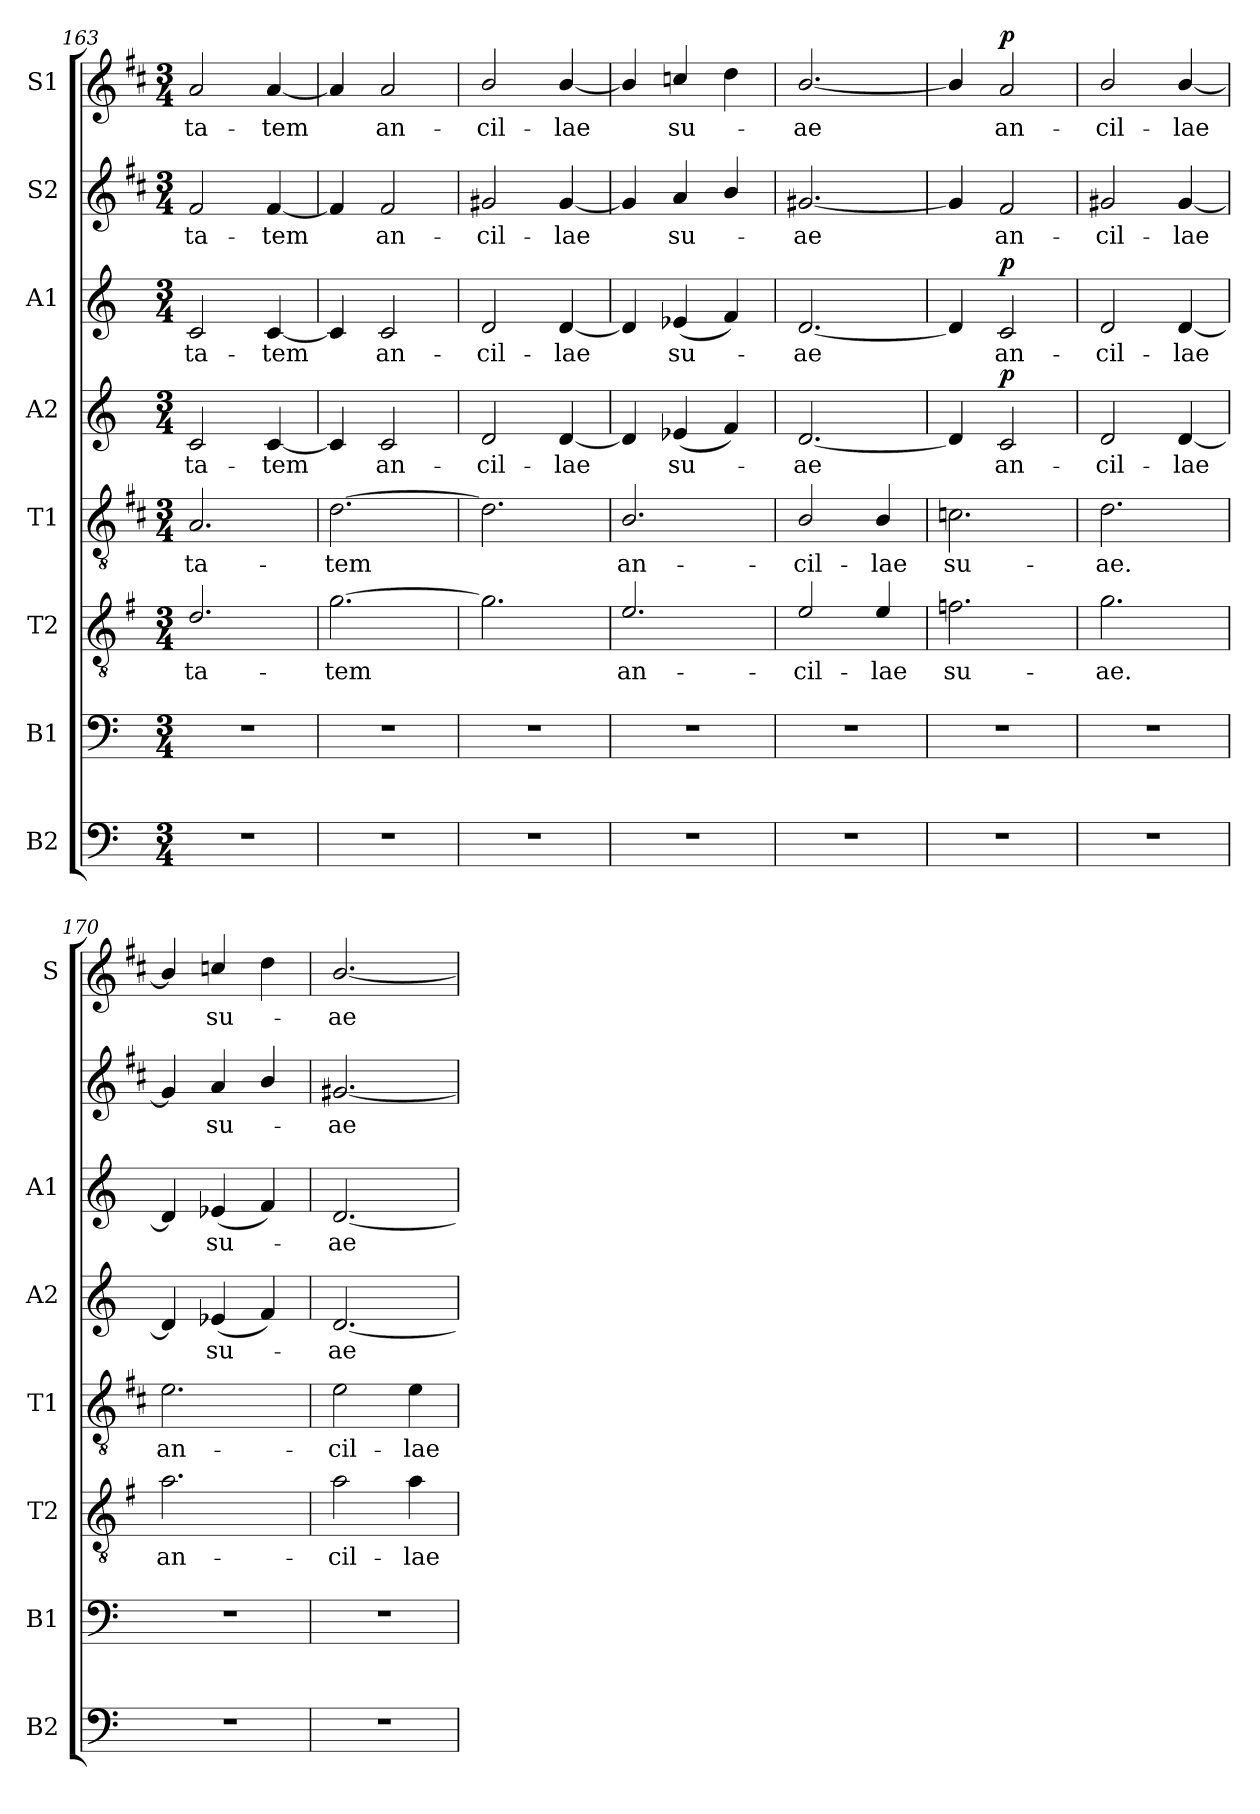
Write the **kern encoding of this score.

**kern	**kern	**kern	**text	**kern	**text	**kern	**text	**dynam	**kern	**text	**dynam	**kern	**text	**kern	**text	**dynam
*part8	*part7	*part6	*part6	*part5	*part5	*part4	*part4	*part4	*part3	*part3	*part3	*part2	*part2	*part1	*part1	*part1
*staff8	*staff7	*staff6	*staff6	*staff5	*staff5	*staff4	*staff4	*staff4	*staff3	*staff3	*staff3	*staff2	*staff2	*staff1	*staff1	*staff1
*I"B2	*I"B1	*I"T2	*	*I"T1	*	*I"A2	*	*	*I"A1	*	*	*I"S2	*	*I"S1	*	*
*I'B2	*I'B1	*I'T2	*	*I'T1	*	*I'A2	*	*	*I'A1	*	*	*	*	*I'S	*	*
!!LO:PB:g=z
*clefF4	*clefF4	*clefGv2	*	*clefGv2	*	*clefG2	*	*	*clefG2	*	*	*clefG2	*	*clefG2	*	*
*	*	*ITrd4c7	*	*ITrd1c2	*	*	*	*	*	*	*	*ITrd1c2	*	*ITrd1c2	*	*
*k[]	*k[]	*k[]	*	*k[]	*	*k[]	*	*	*k[]	*	*	*k[]	*	*k[]	*	*
*M3/4	*M3/4	*M3/4	*	*M3/4	*	*M3/4	*	*	*M3/4	*	*	*M3/4	*	*M3/4	*	*
=163	=163	=163	=163	=163	=163	=163	=163	=163	=163	=163	=163	=163	=163	=163	=163	=163
2.r	2.r	2.G/	-ta-	2.G/	-ta-	2c/	-ta-	.	2c/	-ta-	.	2e/	-ta-	2g/	-ta-	.
.	.	.	.	.	.	[4c/	-tem	.	[4c/	-tem	.	[4e/	-tem	[4g/	-tem	.
!!LO:PB:g=z
=164	=164	=164	=164	=164	=164	=164	=164	=164	=164	=164	=164	=164	=164	=164	=164	=164
2.r	2.r	[2.c\	-tem	[2.c\	-tem	4c/]	.	.	4c/]	.	.	4e/]	.	4g/]	.	.
.	.	.	.	.	.	2c/	an-	.	2c/	an-	.	2e/	an-	2g/	an-	.
=165	=165	=165	=165	=165	=165	=165	=165	=165	=165	=165	=165	=165	=165	=165	=165	=165
2.r	2.r	2.c\]	.	2.c\]	.	2d/	-cil-	.	2d/	-cil-	.	2f#X/	-cil-	2a/	-cil-	.
.	.	.	.	.	.	[4d/	-lae	.	[4d/	-lae	.	[4f#/	-lae	[4a/	-lae	.
=166	=166	=166	=166	=166	=166	=166	=166	=166	=166	=166	=166	=166	=166	=166	=166	=166
2.r	2.r	2.A/	an-	2.A/	an-	4d/]	.	.	4d/]	.	.	4f#/]	.	4a/]	.	.
.	.	.	.	.	.	(4e-X/	su-	.	(4e-X/	su-	.	4g/	su-	4b-X/	su-	.
.	.	.	.	.	.	4f/)	.	.	4f/)	.	.	4a/	.	4cc\	.	.
=167	=167	=167	=167	=167	=167	=167	=167	=167	=167	=167	=167	=167	=167	=167	=167	=167
2.r	2.r	2A/	-cil-	2A/	-cil-	[2.d/	-ae	.	[2.d/	-ae	.	[2.f#X/	-ae	[2.a/	-ae	.
.	.	4A/	-lae	4A/	-lae	.	.	.	.	.	.	.	.	.	.	.
=168	=168	=168	=168	=168	=168	=168	=168	=168	=168	=168	=168	=168	=168	=168	=168	=168
2.r	2.r	2.B-X\	su-	2.B-X\	su-	4d/]	.	.	4d/]	.	.	4f#/]	.	4a/]	.	.
!	!	!	!	!	!	!	!	!LO:DY:a	!	!	!LO:DY:a	!	!	!	!	!LO:DY:a
.	.	.	.	.	.	2c/	an-	p	2c/	an-	p	2e/	an-	2g/	an-	p
=169	=169	=169	=169	=169	=169	=169	=169	=169	=169	=169	=169	=169	=169	=169	=169	=169
2.r	2.r	2.c\	-ae.	2.c\	-ae.	2d/	-cil-	.	2d/	-cil-	.	2f#X/	-cil-	2a/	-cil-	.
.	.	.	.	.	.	[4d/	-lae	.	[4d/	-lae	.	[4f#/	-lae	[4a/	-lae	.
=170	=170	=170	=170	=170	=170	=170	=170	=170	=170	=170	=170	=170	=170	=170	=170	=170
2.r	2.r	2.d\	an-	2.d\	an-	4d/]	.	.	4d/]	.	.	4f#/]	.	4a/]	.	.
.	.	.	.	.	.	(4e-X/	su-	.	(4e-X/	su-	.	4g/	su-	4b-X/	su-	.
.	.	.	.	.	.	4f/)	.	.	4f/)	.	.	4a/	.	4cc\	.	.
!!LO:PB:g=z
=171	=171	=171	=171	=171	=171	=171	=171	=171	=171	=171	=171	=171	=171	=171	=171	=171
2.r	2.r	2d\	-cil-	2d\	-cil-	[2.d/	-ae	.	[2.d/	-ae	.	[2.f#X/	-ae	[2.a/	-ae	.
.	.	4d\	-lae	4d\	-lae	.	.	.	.	.	.	.	.	.	.	.
=	=	=	=	=	=	=	=	=	=	=	=	=	=	=	=	=
*-	*-	*-	*-	*-	*-	*-	*-	*-	*-	*-	*-	*-	*-	*-	*-	*-
